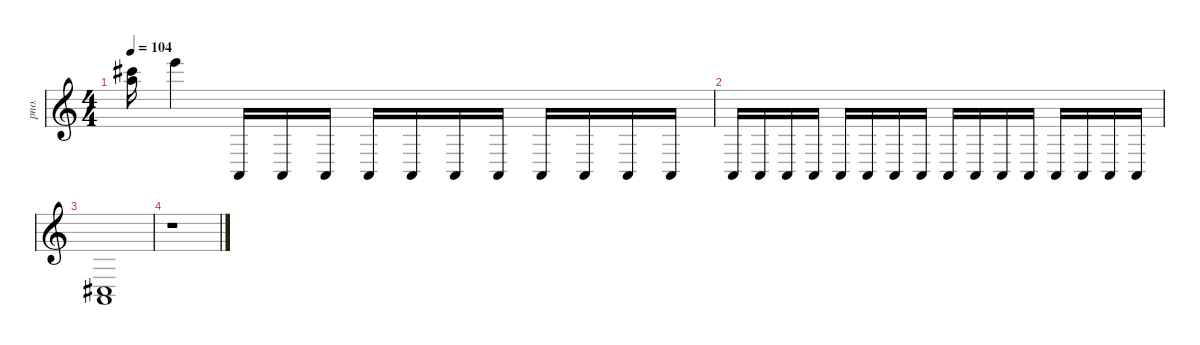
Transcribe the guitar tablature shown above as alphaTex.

\defaultSystemsLayout 4
\hideDynamics
\bracketExtendMode nobrackets
\otherSystemsTrackNameOrientation horizontal
\track ("Piano" "pno.") {instrument brightacousticpiano}
\staff {score}
\tuning (E4 B3 G3 D3 A2 E2)
\ts (4 4)
\tempo 104
\clef g2
\ks c
(21.1{acc #} 22.2).16{dy f beam Down} 24.1.4{beam Down} 0.5.16{beam Up} 0.5.16{beam Up} 0.5.16{beam Up} 0.5.16{beam Up} 0.5.16{beam Up} 0.5.16{beam Up} 0.5.16{beam Up} 0.5.16{beam Up} 0.5.16{beam Up} 0.5.16{beam Up} 0.5.16{beam Up} |
0.5.16{beam Up} 0.5.16{beam Up} 0.5.16{beam Up} 0.5.16{beam Up} 0.5.16{beam Up} 0.5.16{beam Up} 0.5.16{beam Up} 0.5.16{beam Up} 0.5.16{beam Up} 0.5.16{beam Up} 0.5.16{beam Up} 0.5.16{beam Up} 0.5.16{beam Up} 0.5.16{beam Up} 0.5.16{beam Up} 0.5.16{beam Up} |
(4.5{acc #} 5.6).1{beam Up} |
r.1{beam Down}
